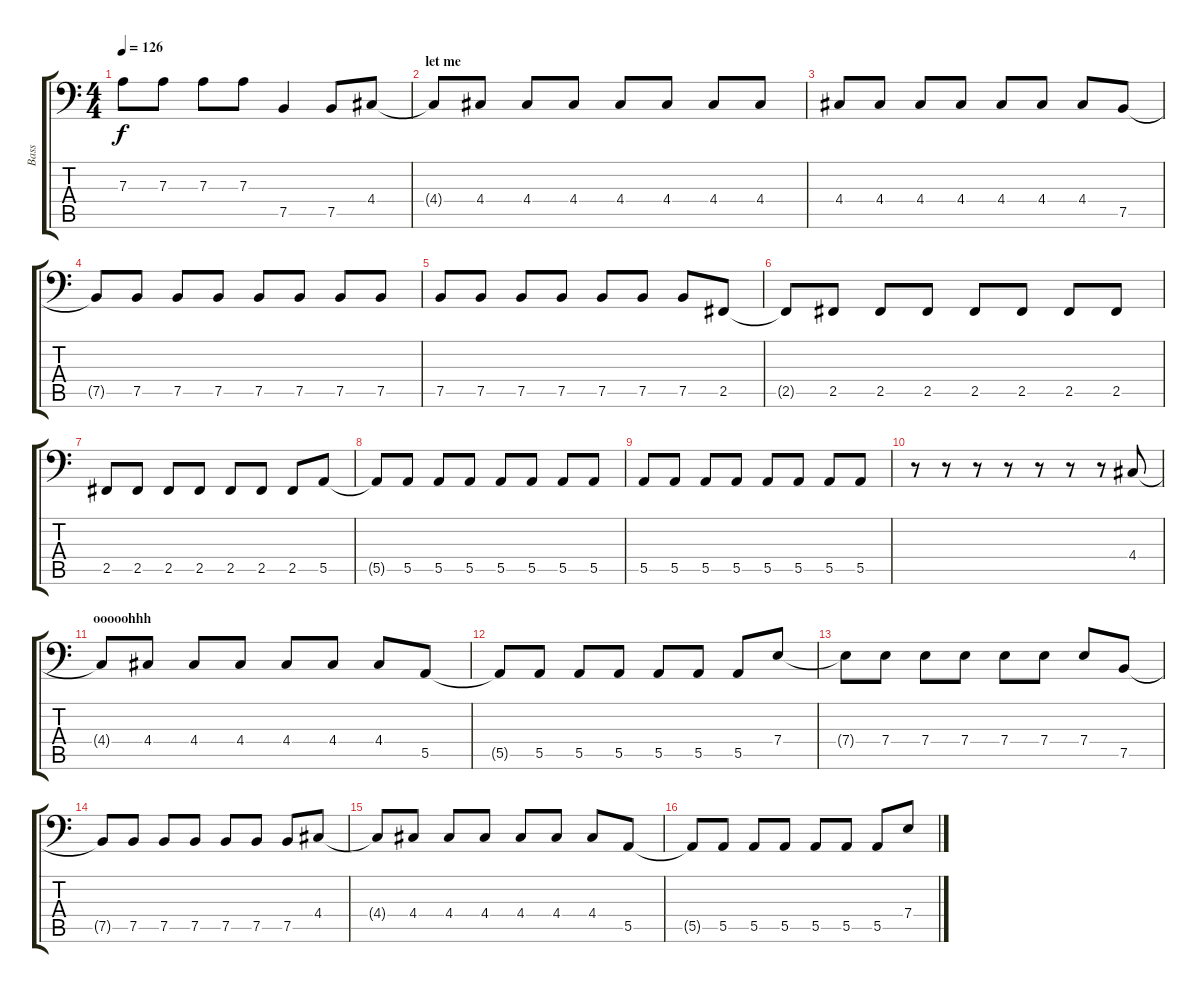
\track ("Bass" "Bass") {instrument electricbassfinger}
\staff {score tabs}
\tuning (C3 G2 D2 A1 E1 B0) {hide}
\ts (4 4)
\tempo 126
\clef f4
\ks c
7.3{t}.8{dy f} 7.3.8 7.3.8 7.3.8 7.5.4 7.5.8 4.4.8 |
\section ("" "let me")
4.4{t}.8 4.4.8 4.4.8 4.4.8 4.4.8 4.4.8 4.4.8 4.4.8 |
4.4.8 4.4.8 4.4.8 4.4.8 4.4.8 4.4.8 4.4.8 7.5.8 |
7.5{t}.8 7.5.8 7.5.8 7.5.8 7.5.8 7.5.8 7.5.8 7.5.8 |
7.5.8 7.5.8 7.5.8 7.5.8 7.5.8 7.5.8 7.5.8 2.5.8 |
2.5{t}.8 2.5.8 2.5.8 2.5.8 2.5.8 2.5.8 2.5.8 2.5.8 |
2.5.8 2.5.8 2.5.8 2.5.8 2.5.8 2.5.8 2.5.8 5.5.8 |
5.5{t}.8 5.5.8 5.5.8 5.5.8 5.5.8 5.5.8 5.5.8 5.5.8 |
5.5.8 5.5.8 5.5.8 5.5.8 5.5.8 5.5.8 5.5.8 5.5.8 |
r.8 r.8 r.8 r.8 r.8 r.8 r.8 4.4.8 |
\section ("" "ooooohhh")
4.4{t}.8 4.4.8 4.4.8 4.4.8 4.4.8 4.4.8 4.4.8 5.5.8 |
5.5{t}.8 5.5.8 5.5.8 5.5.8 5.5.8 5.5.8 5.5.8 7.4.8 |
7.4{t}.8 7.4.8 7.4.8 7.4.8 7.4.8 7.4.8 7.4.8 7.5.8 |
7.5{t}.8 7.5.8 7.5.8 7.5.8 7.5.8 7.5.8 7.5.8 4.4.8 |
4.4{t}.8 4.4.8 4.4.8 4.4.8 4.4.8 4.4.8 4.4.8 5.5.8 |
5.5{t}.8 5.5.8 5.5.8 5.5.8 5.5.8 5.5.8 5.5.8 7.4.8
